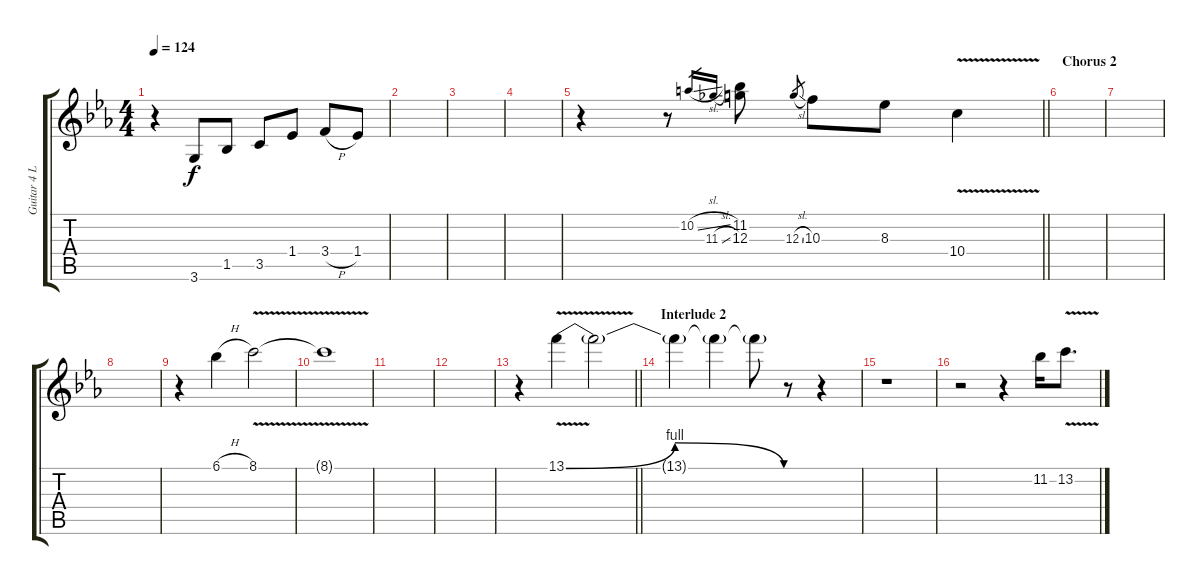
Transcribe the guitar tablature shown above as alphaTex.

\track ("Guitar 4 Lead" "Guitar 4 L") {instrument distortionguitar}
\staff {score tabs}
\tuning (E4 B3 G3 D3 A2 E2) {hide}
\ts (4 4)
\tempo 124
\clef g2
\ks eb
r.4{dy f} 3.6.8 1.5.8 3.5.8 1.4.8 3.4{h}.8 1.4.8 |
|
|
|
\barLineRight lightlight
r.4 r.8 10.2{sl}.16{gr} 11.3{sl}.16{gr} (11.2 12.3).8 12.3{sl}.8{gr} 10.3.8 8.3.8 10.4{v}.4 |
\section ("" "Chorus 2")
|
|
|
r.4 6.1{h}.4 8.1{v}.2 |
8.1{t}.1 |
|
|
\barLineRight lightlight
r.4 13.1{be (bendrelease 0 0 15 4 50 4 60 0) v}.4 13.1{t}.2 |
\section ("" "Interlude 2")
13.1{t}.4 13.1{t}.4 13.1{t}.8 r.8 r.4 |
r.1 |
r.2 r.4 11.2.16 13.2{v}.8{d}
